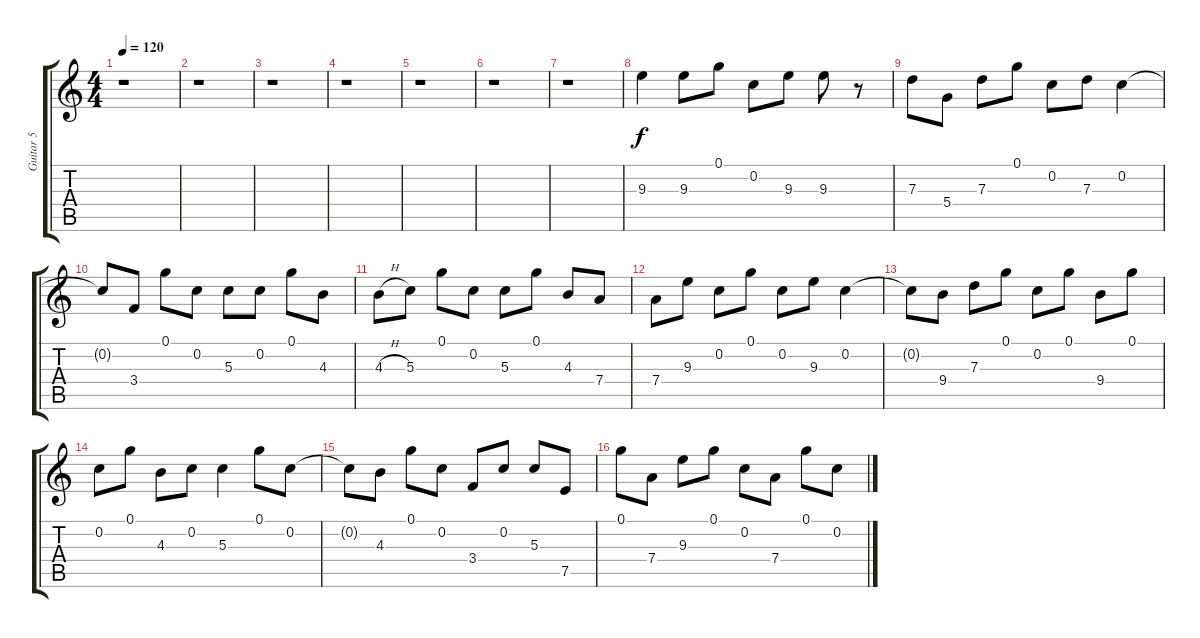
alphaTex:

\track ("Guitar 5" "Guitar 5") {instrument electricguitarclean}
\staff {score tabs}
\tuning (G4 C4 G3 D3 A2 E2) {hide}
\ts (4 4)
\tempo 120
\clef g2
\ks c
r.1{dy f} |
r.1 |
r.1 |
r.1 |
r.1 |
r.1 |
r.1 |
9.3.4 9.3.8 0.1.8 0.2.8 9.3.8 9.3.8 r.8 |
7.3.8 5.4.8 7.3.8 0.1.8 0.2.8 7.3.8 0.2.4 |
0.2{t}.8 3.4.8 0.1.8 0.2.8 5.3.8 0.2.8 0.1.8 4.3.8 |
4.3{h}.8 5.3.8 0.1.8 0.2.8 5.3.8 0.1.8 4.3.8 7.4.8 |
7.4.8 9.3.8 0.2.8 0.1.8 0.2.8 9.3.8 0.2.4 |
0.2{t}.8 9.4.8 7.3.8 0.1.8 0.2.8 0.1.8 9.4.8 0.1.8 |
0.2.8 0.1.8 4.3.8 0.2.8 5.3.4 0.1.8 0.2.8 |
0.2{t}.8 4.3.8 0.1.8 0.2.8 3.4.8 0.2.8 5.3.8 7.5.8 |
0.1.8 7.4.8 9.3.8 0.1.8 0.2.8 7.4.8 0.1.8 0.2.8
